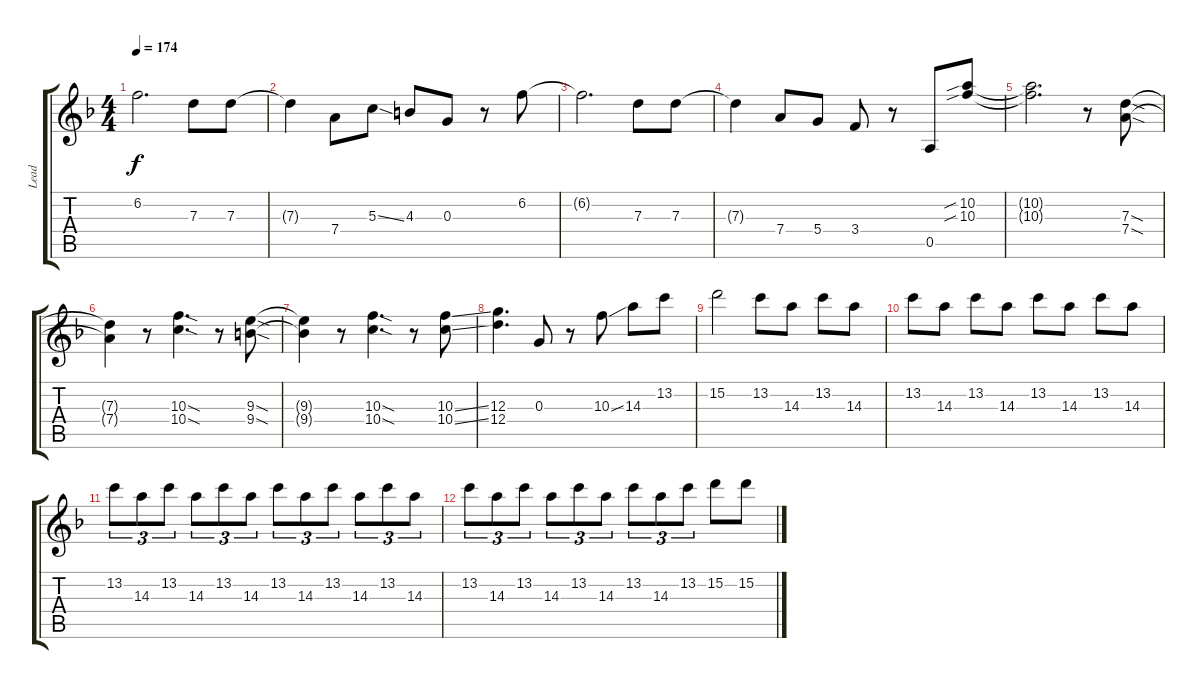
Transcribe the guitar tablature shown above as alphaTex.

\track ("Lead" "Lead") {instrument overdrivenguitar}
\staff {score tabs}
\tuning (E4 B3 G3 D3 A2 E2) {hide}
\ts (4 4)
\tempo 174
\clef g2
\ks dminor
6.2{t}.2{d dy f} 7.3.8 7.3.8 |
7.3{t}.4 7.4.8 5.3{ss}.8 4.3.8 0.3.8 r.8 6.2.8 |
6.2{t}.2{d} 7.3.8 7.3.8 |
7.3{t}.4 7.4.8 5.4.8 3.4.8 r.8 0.5.8 (10.2{sib} 10.3{sib}).8 |
(10.2{t} 10.3{t}).2{d} r.8 (7.3{sod} 7.4{sod}).8 |
(7.3{t} 7.4{t}).4 r.8 (10.3{sod} 10.4{sod}).4{d} r.8 (9.3{sod} 9.4{sod}).8 |
(9.3{t} 9.4{t}).4 r.8 (10.3{sod} 10.4{sod}).4{d} r.8 (10.3{ss} 10.4{ss}).8 |
(12.3 12.4).4{d} 0.3.8 r.8 10.3{ss}.8 14.3.8 13.2.8 |
15.2.2 13.2.8 14.3.8 13.2.8 14.3.8 |
13.2.8 14.3.8 13.2.8 14.3.8 13.2.8 14.3.8 13.2.8 14.3.8 |
13.2.8{tu (3 2)} 14.3.8{tu (3 2)} 13.2.8{tu (3 2)} 14.3.8{tu (3 2)} 13.2.8{tu (3 2)} 14.3.8{tu (3 2)} 13.2.8{tu (3 2)} 14.3.8{tu (3 2)} 13.2.8{tu (3 2)} 14.3.8{tu (3 2)} 13.2.8{tu (3 2)} 14.3.8{tu (3 2)} |
13.2.8{tu (3 2)} 14.3.8{tu (3 2)} 13.2.8{tu (3 2)} 14.3.8{tu (3 2)} 13.2.8{tu (3 2)} 14.3.8{tu (3 2)} 13.2.8{tu (3 2)} 14.3.8{tu (3 2)} 13.2.8{tu (3 2)} 15.2.8 15.2.8
